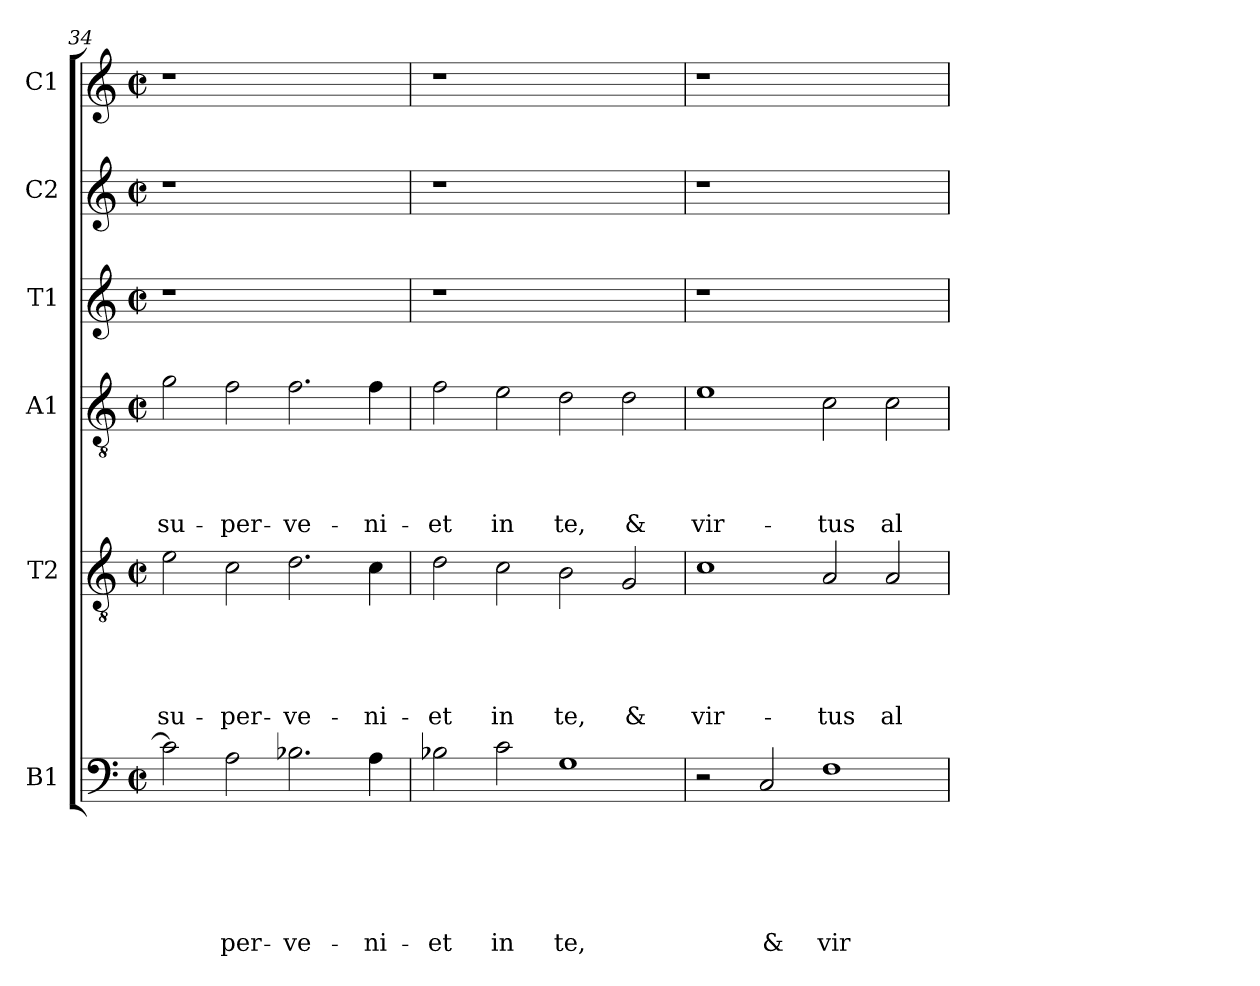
**kern	**text	**text	**text	**text	**text	**text	**kern	**text	**text	**text	**text	**text	**kern	**text	**text	**text	**text	**kern	**kern	**kern
*part6	*part6	*part6	*part6	*part6	*part6	*part6	*part5	*part5	*part5	*part5	*part5	*part5	*part4	*part4	*part4	*part4	*part4	*part3	*part2	*part1
*staff6	*staff6	*staff6	*staff6	*staff6	*staff6	*staff6	*staff5	*staff5	*staff5	*staff5	*staff5	*staff5	*staff4	*staff4	*staff4	*staff4	*staff4	*staff3	*staff2	*staff1
*I"B1	*	*	*	*	*	*	*I"T2	*	*	*	*	*	*I"A1	*	*	*	*	*I"T1	*I"C2	*I"C1
*clefF4	*	*	*	*	*	*	*clefGv2	*	*	*	*	*	*clefGv2	*	*	*	*	*clefG2	*clefG2	*clefG2
*k[]	*	*	*	*	*	*	*k[]	*	*	*	*	*	*k[]	*	*	*	*	*k[]	*k[]	*k[]
*C:	*	*	*	*	*	*	*C:	*	*	*	*	*	*C:	*	*	*	*	*C:	*C:	*C:
*M2/2	*	*	*	*	*	*	*M2/2	*	*	*	*	*	*M2/2	*	*	*	*	*M2/2	*M2/2	*M2/2
*met(c|)	*	*	*	*	*	*	*met(c|)	*	*	*	*	*	*met(c|)	*	*	*	*	*met(c|)	*met(c|)	*met(c|)
=34	=34	=34	=34	=34	=34	=34	=34	=34	=34	=34	=34	=34	=34	=34	=34	=34	=34	=34	=34	=34
!	!	!	!	!	!	!	!	!	!	!	!	!LO:LY:b	!	!	!	!	!LO:LY:b	!	!	!
2c\]	.	.	.	.	.	.	2e\	.	.	.	.	su-	2g\	.	.	.	su-	1r	1r	1r
!	!	!	!	!	!	!LO:LY:b	!	!	!	!	!	!LO:LY:b	!	!	!	!	!LO:LY:b	!	!	!
2A\	.	.	.	.	.	-per-	2c\	.	.	.	.	-per-	2f\	.	.	.	-per-	.	.	.
!	!	!	!	!	!	!LO:LY:b	!	!	!	!	!	!LO:LY:b	!	!	!	!	!LO:LY:b	!	!	!
2.B-X\	.	.	.	.	.	-ve-	2.d\	.	.	.	.	-ve-	2.f\	.	.	.	-ve-	1ryy	1ryy	1ryy
!	!	!	!	!	!	!LO:LY:b	!	!	!	!	!	!LO:LY:b	!	!	!	!	!LO:LY:b	!	!	!
4A\	.	.	.	.	.	-ni-	4c\	.	.	.	.	-ni-	4f\	.	.	.	-ni-	.	.	.
=35	=35	=35	=35	=35	=35	=35	=35	=35	=35	=35	=35	=35	=35	=35	=35	=35	=35	=35	=35	=35
!	!	!	!	!	!	!LO:LY:b	!	!	!	!	!	!LO:LY:b	!	!	!	!	!LO:LY:b	!	!	!
2B-X\	.	.	.	.	.	-et	2d\	.	.	.	.	-et	2f\	.	.	.	-et	1r	1r	1r
!	!	!	!	!	!	!LO:LY:b	!	!	!	!	!	!LO:LY:b	!	!	!	!	!LO:LY:b	!	!	!
2c\	.	.	.	.	.	in	2c\	.	.	.	.	in	2e\	.	.	.	in	.	.	.
!	!	!	!	!	!	!LO:LY:b	!	!	!	!	!	!LO:LY:b	!	!	!	!	!LO:LY:b	!	!	!
1G	.	.	.	.	.	te,	2B\	.	.	.	.	te,	2d\	.	.	.	te,	1ryy	1ryy	1ryy
!	!	!	!	!	!	!	!	!	!	!	!	!LO:LY:b	!	!	!	!	!LO:LY:b	!	!	!
.	.	.	.	.	.	.	2G/	.	.	.	.	&	2d\	.	.	.	&	.	.	.
=36	=36	=36	=36	=36	=36	=36	=36	=36	=36	=36	=36	=36	=36	=36	=36	=36	=36	=36	=36	=36
!	!	!	!	!	!	!	!	!	!	!	!	!LO:LY:b	!	!	!	!	!LO:LY:b	!	!	!
2r	.	.	.	.	.	.	1c	.	.	.	.	vir-	1e	.	.	.	vir-	1r	1r	1r
!	!	!	!	!	!	!LO:LY:b	!	!	!	!	!	!	!	!	!	!	!	!	!	!
2C/	.	.	.	.	.	&	.	.	.	.	.	.	.	.	.	.	.	.	.	.
!	!	!	!	!	!	!LO:LY:b	!	!	!	!	!	!LO:LY:b	!	!	!	!	!LO:LY:b	!	!	!
1F	.	.	.	.	.	vir-	2A/	.	.	.	.	-tus	2c\	.	.	.	-tus	1ryy	1ryy	1ryy
!	!	!	!	!	!	!	!	!	!	!	!	!LO:LY:b	!	!	!	!	!LO:LY:b	!	!	!
.	.	.	.	.	.	.	2A/	.	.	.	.	al-	2c\	.	.	.	al-	.	.	.
=	=	=	=	=	=	=	=	=	=	=	=	=	=	=	=	=	=	=	=	=
*-	*-	*-	*-	*-	*-	*-	*-	*-	*-	*-	*-	*-	*-	*-	*-	*-	*-	*-	*-	*-
